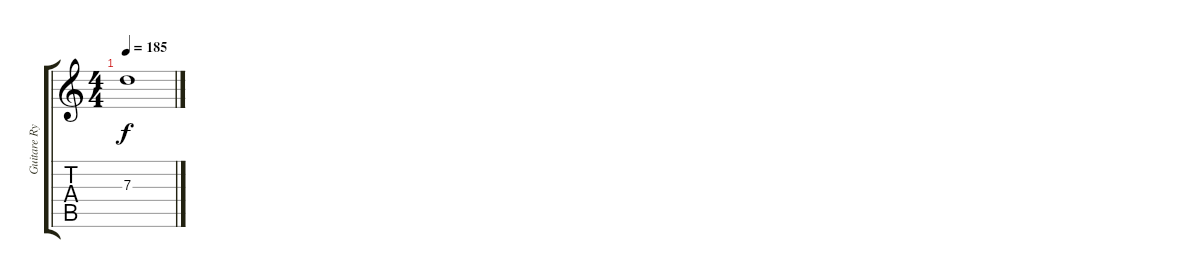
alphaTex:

\track ("Guitare Rythm 2" "Guitare Ry") {instrument acousticguitarsteel}
\staff {score tabs}
\tuning (E4 B3 G3 D3 A2 E2) {hide}
\ts (4 4)
\tempo 185
\clef g2
\ks c
7.3{t}.1{dy f}
